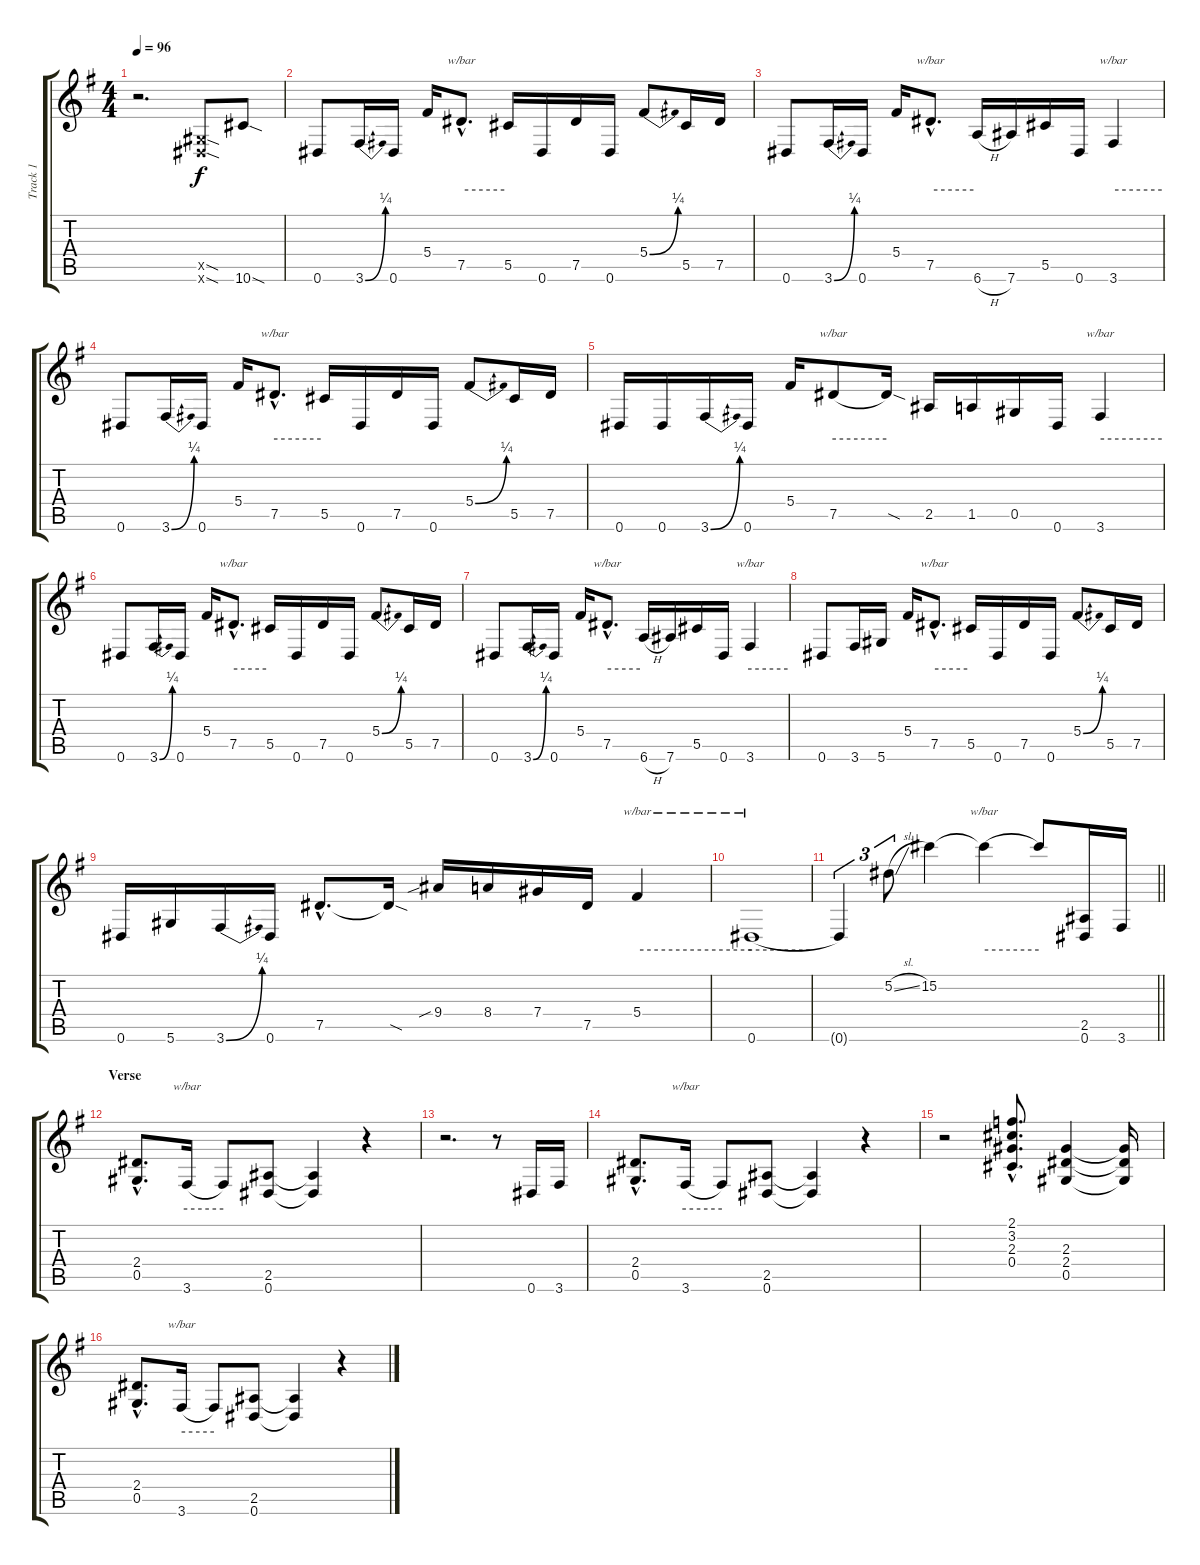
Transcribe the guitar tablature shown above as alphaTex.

\track ("Track 1" "Track 1") {instrument overdrivenguitar}
\staff {score tabs}
\tuning (Eb4 Bb3 Gb3 Db3 Ab2 Eb2) {hide}
\ts (4 4)
\tempo 96
\clef g2
\ks g
r.2{d dy f instrument overdrivenguitar} (0.5{sod x} 0.6{sod x}).8 10.6{sod}.8 |
0.6.8 3.6{be (bend 0 0 60 1)}.16 0.6.16 5.4.16 7.5{hac}.8{d tbe (hold default 0 0 60 0)} 5.5.16 0.6.16 7.5.16 0.6.16 5.4{be (bend 0 0 60 1)}.8 5.5.16 7.5.16 |
0.6.8 3.6{be (bend 0 0 60 1)}.16 0.6.16 5.4.16 7.5{hac}.8{d tbe (hold default 0 0 60 0)} 6.6{h}.16 7.6.16 5.5.16 0.6.16 3.6.4{tbe (hold default 0 0 60 0)} |
0.6.8 3.6{be (bend 0 0 60 1)}.16 0.6.16 5.4.16 7.5{hac}.8{d tbe (hold default 0 0 60 0)} 5.5.16 0.6.16 7.5.16 0.6.16 5.4{be (bend 0 0 60 1)}.8 5.5.16 7.5.16 |
0.6.16 0.6.16 3.6{be (bend 0 0 60 1)}.16 0.6.16 5.4.16 7.5.8{tbe (hold default 0 0 60 0)} 7.5{sod t}.16 2.5.16 1.5.16 0.5.16 0.6.16 3.6.4{tbe (hold default 0 0 60 0)} |
0.6.8 3.6{be (bend 0 0 60 1)}.16 0.6.16 5.4.16 7.5{hac}.8{d tbe (hold default 0 0 60 0)} 5.5.16 0.6.16 7.5.16 0.6.16 5.4{be (bend 0 0 60 1)}.8 5.5.16 7.5.16 |
0.6.8 3.6{be (bend 0 0 60 1)}.16 0.6.16 5.4.16 7.5{hac}.8{d tbe (hold default 0 0 60 0)} 6.6{h}.16 7.6.16 5.5.16 0.6.16 3.6.4{tbe (hold default 0 0 60 0)} |
0.6.8 3.6.16 5.6.16 5.4.16 7.5{hac}.8{d tbe (hold default 0 0 60 0)} 5.5.16 0.6.16 7.5.16 0.6.16 5.4{be (bend 0 0 60 1)}.8 5.5.16 7.5.16 |
0.6.16 5.6.16 3.6{be (bend 0 0 60 1)}.16 0.6.16 7.5{hac}.8{d} 7.5{sod t}.16 9.4{sib}.16 8.4.16 7.4.16 7.5.16 5.4.4{tbe (hold default 0 0 60 0)} |
0.6.1{tbe (hold default 0 0 60 0)} |
\barLineRight lightlight
0.6{t}.4{tu (3 2)} 5.2{sl}.8{tu (3 2)} 15.2.4 15.2{t}.4{tbe (hold default 0 0 60 0)} 15.2{t}.8 (2.5 0.6).16 3.6.16 |
\section ("" "Verse")
(2.4{hac} 0.5{hac}).8{d} 3.6.16{tbe (hold default 0 0 60 0)} 3.6{t}.8 (2.5 0.6).8 (2.5{t} 0.6{t}).4 r.4 |
r.2{d} r.8 0.6.16 3.6.16 |
(2.4{hac} 0.5{hac}).8{d} 3.6.16{tbe (hold default 0 0 60 0)} 3.6{t}.8 (2.5 0.6).8 (2.5{t} 0.6{t}).4 r.4 |
r.2 (2.1{hac} 3.2{hac} 2.3{hac} 0.4{hac}).8{d} (2.3 2.4 0.5).4 (2.3{t} 2.4{t} 0.5{t}).16 |
(2.4{hac} 0.5{hac}).8{d} 3.6.16{tbe (hold default 0 0 60 0)} 3.6{t}.8 (2.5 0.6).8 (2.5{t} 0.6{t}).4 r.4
